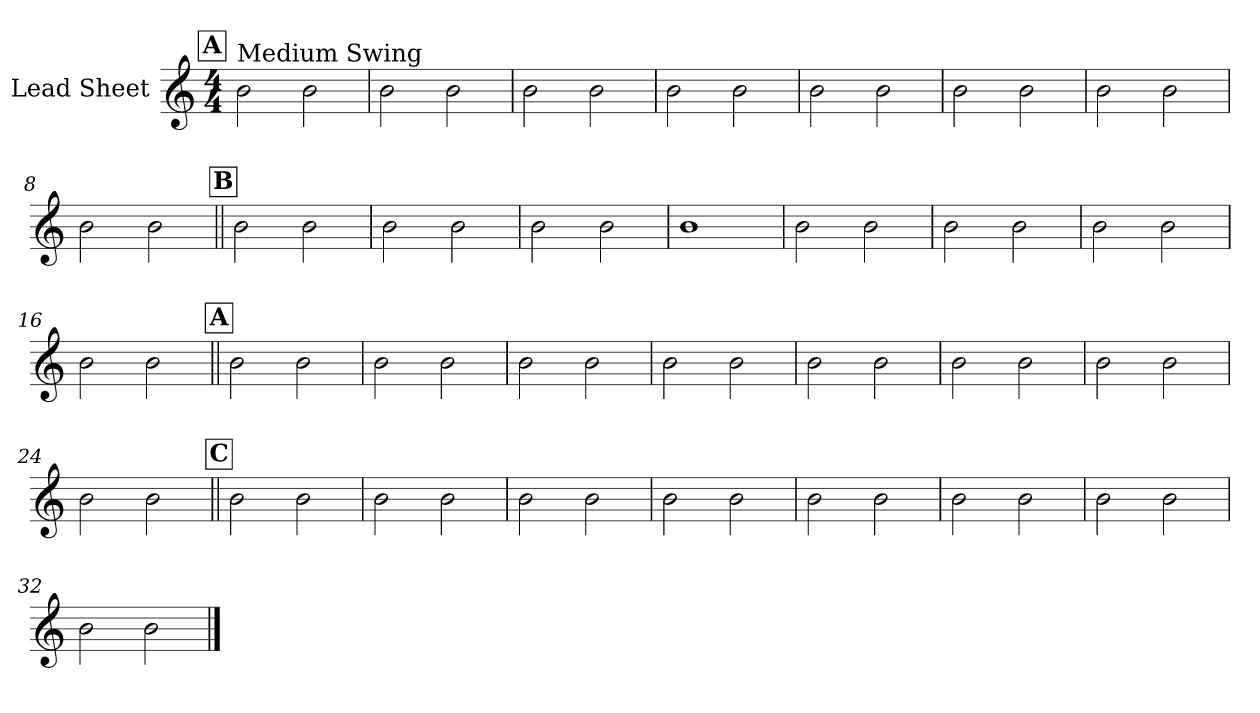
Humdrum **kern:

**kern
*part1
*staff1
*I"Lead Sheet
*clefG2
*k[]
*M4/4
!!LO:REH:place=s1:a:fs=14:t=A
=1
!LO:TX:a:t=Medium Swing
2b\
2b\
=2
2b\
2b\
=3
2b\
2b\
=4
2b\
2b\
!!LO:LB:g=z
=5
2b\
2b\
=6
2b\
2b\
=7
2b\
2b\
=8
2b\
2b\
!!LO:LB:g=z
!!LO:REH:place=s1:a:fs=14:t=B
=9||
2b\
2b\
=10
2b\
2b\
=11
2b\
2b\
=12
1b
!!LO:LB:g=z
=13
2b\
2b\
=14
2b\
2b\
=15
2b\
2b\
=16
2b\
2b\
!!LO:LB:g=z
!!LO:REH:place=s1:a:fs=14:t=A
=17||
2b\
2b\
=18
2b\
2b\
=19
2b\
2b\
=20
2b\
2b\
!!LO:LB:g=z
=21
2b\
2b\
=22
2b\
2b\
=23
2b\
2b\
=24
2b\
2b\
!!LO:LB:g=z
!!LO:REH:place=s1:a:fs=14:t=C
=25||
2b\
2b\
=26
2b\
2b\
=27
2b\
2b\
=28
2b\
2b\
!!LO:LB:g=z
=29
2b\
2b\
=30
2b\
2b\
=31
2b\
2b\
=32
2b\
2b\
==
*-
